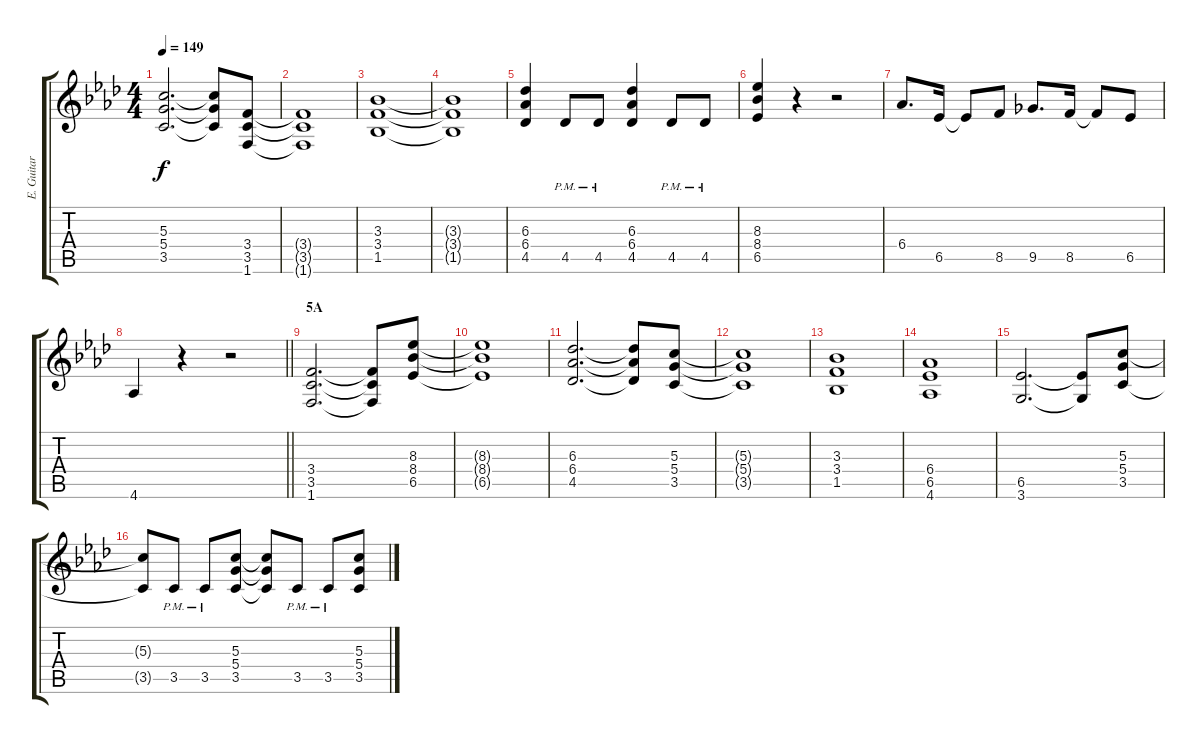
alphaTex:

\track ("E. Guitar I" "E. Guitar ") {instrument overdrivenguitar}
\staff {score tabs}
\tuning (E4 B3 G3 D3 A2 E2) {hide}
\ts (4 4)
\tempo 149
\clef g2
\ks ab
(5.3 5.4 3.5).2{d dy f} (5.3{t} 5.4{t} 3.5{t}).8 (3.4 3.5 1.6).8 |
(3.4{t} 3.5{t} 1.6{t}).1 |
(3.3 3.4 1.5).1 |
(3.3{t} 3.4{t} 1.5{t}).1 |
(6.3 6.4 4.5).4 4.5{pm}.8 4.5{pm}.8 (6.3 6.4 4.5).4 4.5{pm}.8 4.5{pm}.8 |
(8.3 8.4 6.5).4 r.4 r.2 |
6.4.8{d} 6.5.16 6.5{t}.8 8.5.8 9.5.8{d} 8.5.16 8.5{t}.8 6.5.8 |
\barLineRight lightlight
4.6.4 r.4 r.2 |
\section ("" "5A")
(3.4 3.5 1.6).2{d} (3.4{t} 3.5{t} 1.6{t}).8 (8.3 8.4 6.5).8 |
(8.3{t} 8.4{t} 6.5{t}).1 |
(6.3 6.4 4.5).2{d} (6.3{t} 6.4{t} 4.5{t}).8 (5.3 5.4 3.5).8 |
(5.3{t} 5.4{t} 3.5{t}).1 |
(3.3 3.4 1.5).1 |
(6.4 6.5 4.6).1 |
(6.5 3.6).2{d} (6.5{t} 3.6{t}).8 (5.3 5.4 3.5).8 |
(5.3{t} 3.5{t}).8 3.5{pm}.8 3.5{pm}.8 (5.3 5.4 3.5).8 (5.3{t} 5.4{t} 3.5{t}).8 3.5{pm}.8 3.5{pm}.8 (5.3 5.4 3.5).8
